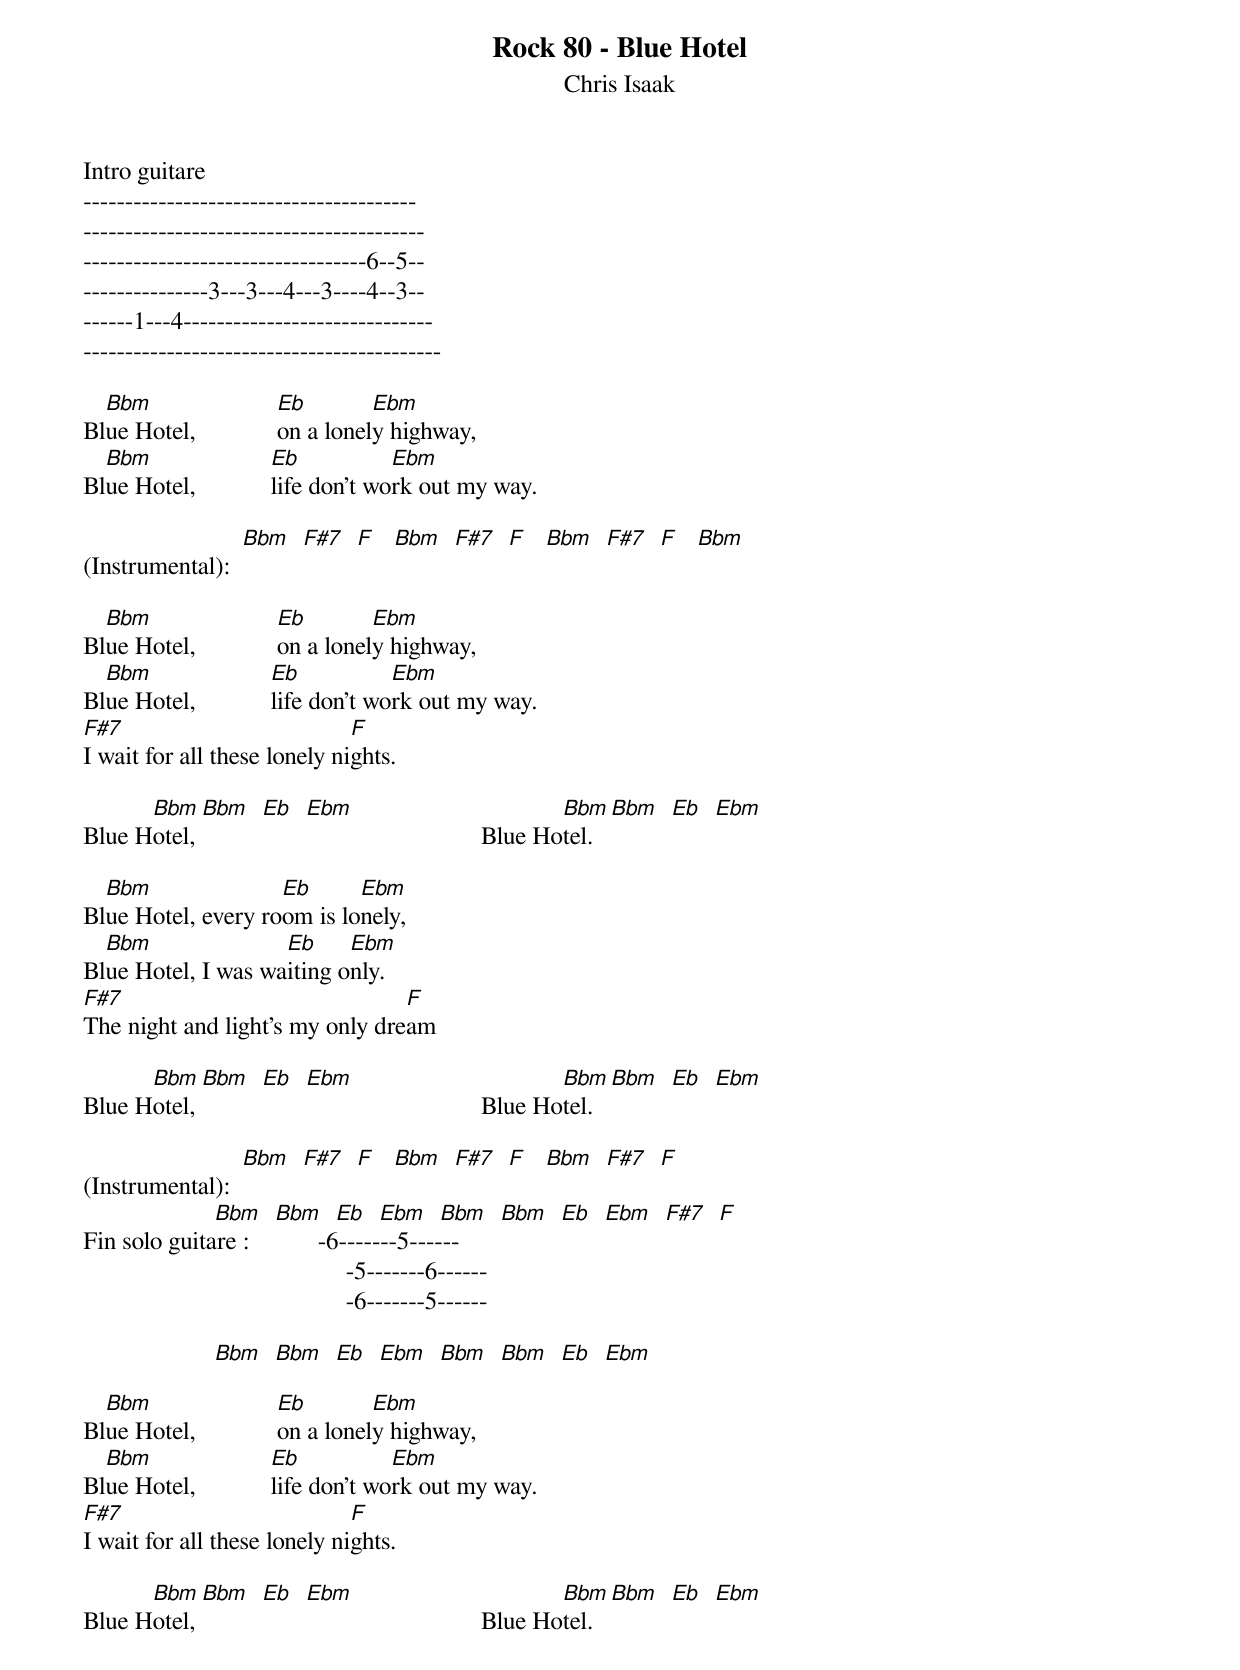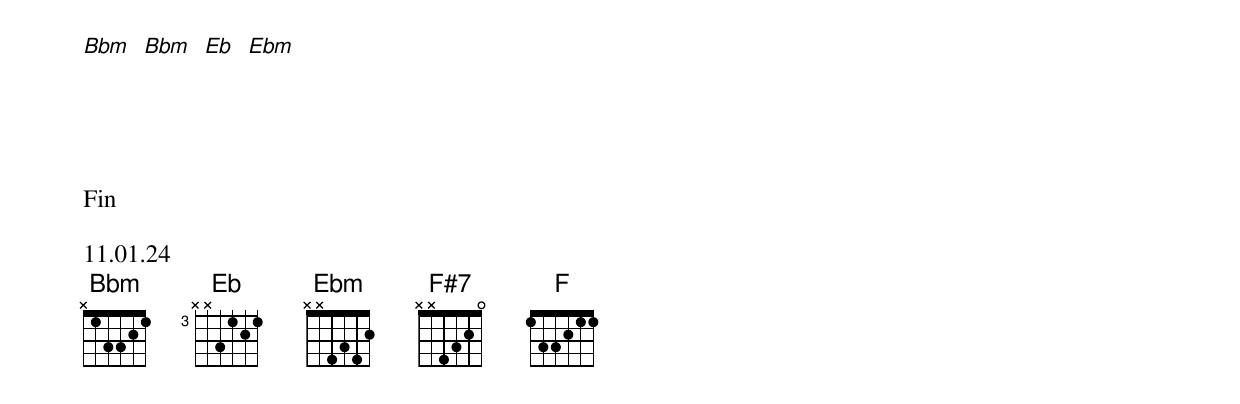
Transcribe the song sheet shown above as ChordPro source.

{title: Rock 80 - Blue Hotel}
{subtitle: Chris Isaak }
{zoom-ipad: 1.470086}

Intro guitare
----------------------------------------
-----------------------------------------
----------------------------------6--5--
---------------3---3---4---3----4--3--
------1---4------------------------------
-------------------------------------------

Bl[Bbm]ue Hotel,             [Eb]on a lonel[Ebm]y highway,
Bl[Bbm]ue Hotel,            [Eb]life don't wo[Ebm]rk out my way.

(Instrumental):  [Bbm]  [F#7]  [F]   [Bbm]  [F#7]  [F]   [Bbm]  [F#7]  [F]   [Bbm]

Bl[Bbm]ue Hotel,             [Eb]on a lonel[Ebm]y highway,
Bl[Bbm]ue Hotel,            [Eb]life don't wo[Ebm]rk out my way.
[F#7]I wait for all these lonely ni[F]ghts.

Blue H[Bbm]otel, [Bbm]  [Eb]  [Ebm]                            Blue Ho[Bbm]tel. [Bbm]  [Eb]  [Ebm]

Bl[Bbm]ue Hotel, every ro[Eb]om is lo[Ebm]nely,
Bl[Bbm]ue Hotel, I was wa[Eb]iting o[Ebm]nly.
[F#7]The night and light's my only dre[F]am

Blue H[Bbm]otel, [Bbm]  [Eb]  [Ebm]                            Blue Ho[Bbm]tel. [Bbm]  [Eb]  [Ebm]

(Instrumental):  [Bbm]  [F#7]  [F]   [Bbm]  [F#7]  [F]   [Bbm]  [F#7]  [F]
		                   [Bbm]  [Bbm]  [Eb]  [Ebm]  [Bbm]  [Bbm]  [Eb]  [Ebm]  [F#7]  [F]
Fin solo guitare :           -6-------5------
                                          -5-------6------
                                          -6-------5------

		                   [Bbm]  [Bbm]  [Eb]  [Ebm]  [Bbm]  [Bbm]  [Eb]  [Ebm]

Bl[Bbm]ue Hotel,             [Eb]on a lonel[Ebm]y highway,
Bl[Bbm]ue Hotel,            [Eb]life don't wo[Ebm]rk out my way.
[F#7]I wait for all these lonely ni[F]ghts.

Blue H[Bbm]otel, [Bbm]  [Eb]  [Ebm]                            Blue Ho[Bbm]tel. [Bbm]  [Eb]  [Ebm]

[Bbm]  [Bbm]  [Eb]  [Ebm]





Fin

11.01.24
